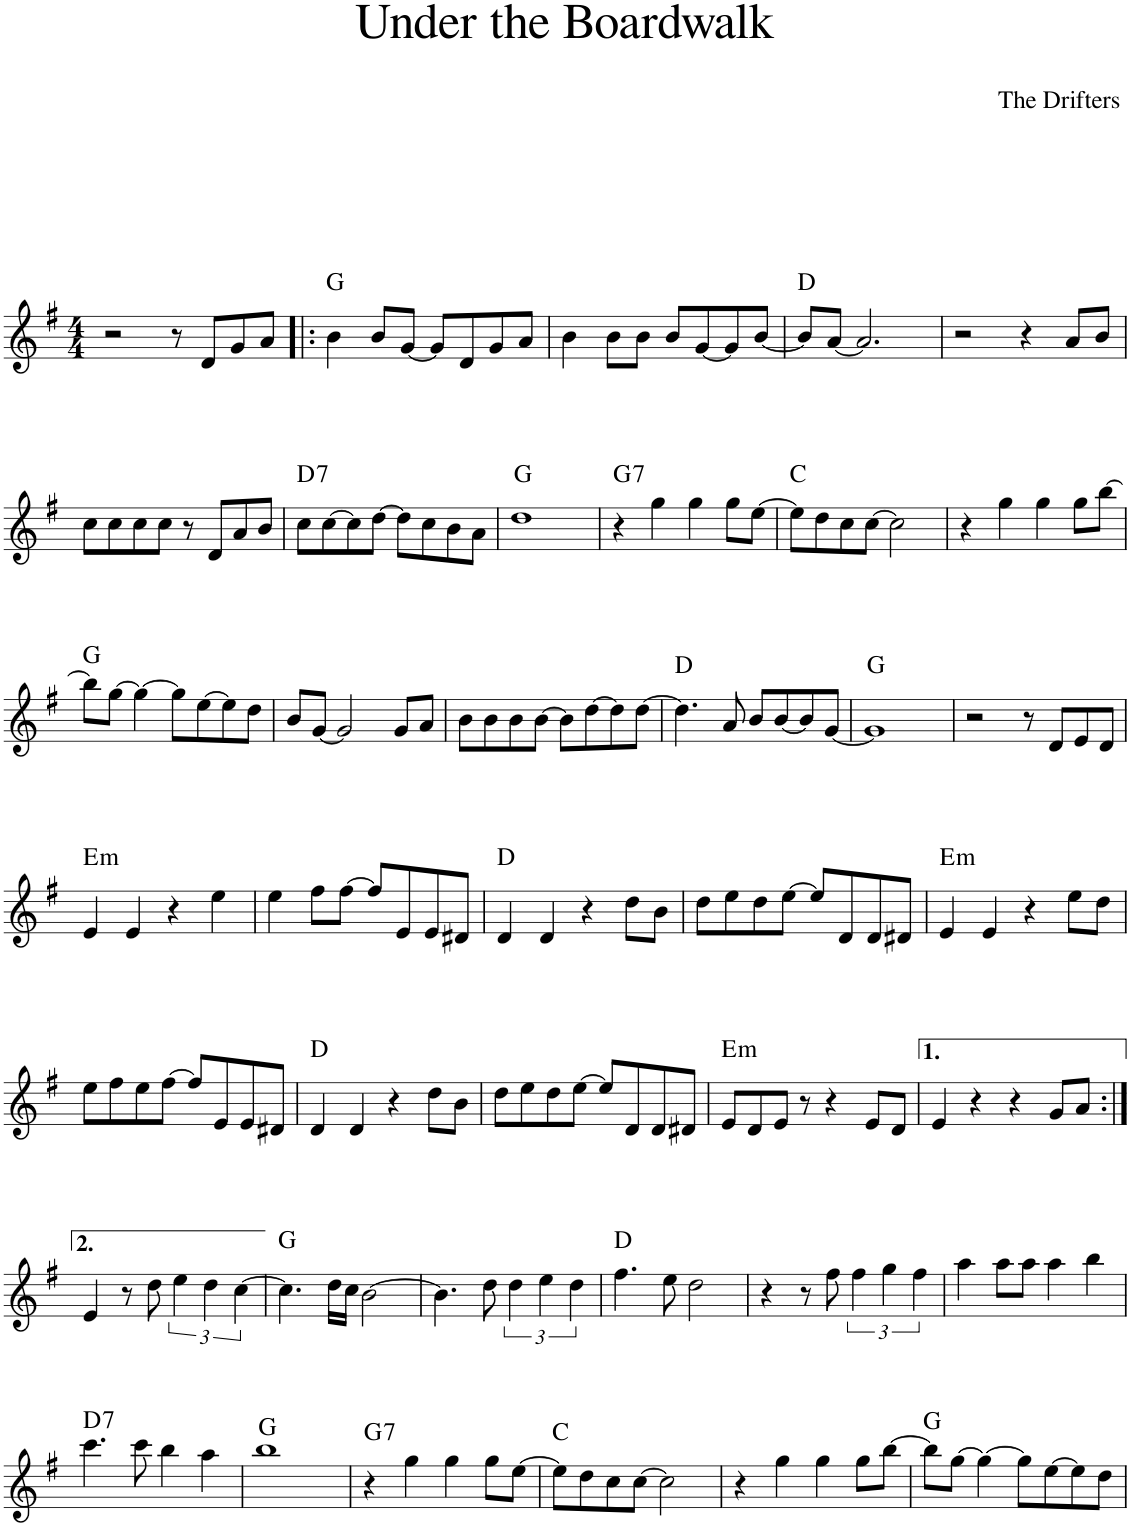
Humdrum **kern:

**kern	**harte
*part1	*part1
*staff1	*
*I"Piano	*
*I'Pno.	*
*clefG2	*
*k[f#]	*
*M4/4	*
=1	=1
2r	.
8r	.
8d/L	.
8g/	.
8a/J	.
=2!|:	=2!|:
4b\	G:maj
8b/L	.
[8g/J	.
8g/L]	.
8d/	.
8g/	.
8a/J	.
=3	=3
4b\	.
8b\L	.
8b\J	.
8b/L	.
[8g/	.
8g/]	.
[8b/J	.
=4	=4
8b/L]	D:maj
[8a/J	.
2.a/]	.
=5	=5
2r	.
4r	.
8a/L	.
8b/J	.
!!LO:LB:g=z
=6	=6
8cc\L	.
8cc\	.
8cc\	.
8cc\J	.
8r	.
8d/L	.
8a/	.
8b/J	.
=7	=7
!	!LO:H:kt=7
8cc\L	D:7
[8cc\	.
8cc\]	.
[8dd\J	.
8dd\L]	.
8cc\	.
8b\	.
8a\J	.
=8	=8
1dd	G:maj
=9	=9
!	!LO:H:kt=7
4r	G:7
4gg\	.
4gg\	.
8gg\L	.
[8ee\J	.
=10	=10
8ee\L]	C:maj
8dd\	.
8cc\	.
[8cc\J	.
2cc\]	.
=11	=11
4r	.
4gg\	.
4gg\	.
8gg\L	.
[8bb\J	.
!!LO:LB:g=z
=12	=12
8bb\L]	G:maj
[8gg\J	.
4gg\_	.
8gg\L]	.
[8ee\	.
8ee\]	.
8dd\J	.
=13	=13
8b/L	.
[8g/J	.
2g/]	.
8g/L	.
8a/J	.
=14	=14
8b\L	.
8b\	.
8b\	.
[8b\J	.
8b\L]	.
[8dd\	.
8dd\]	.
[8dd\J	.
=15	=15
4.dd\]	D:maj
8a/	.
8b/L	.
[8b/	.
8b/]	.
[8g/J	.
=16	=16
1g]	G:maj
=17	=17
2r	.
8r	.
8d/L	.
8e/	.
8d/J	.
!!LO:LB:g=z
=18	=18
!	!LO:H:kt=m
4e/	E:min
4e/	.
4r	.
4ee\	.
=19	=19
4ee\	.
8ff#\L	.
[8ff#\J	.
8ff#/L]	.
8e/	.
8e/	.
8d#X/J	.
=20	=20
4d/	D:maj
4d/	.
4r	.
8dd\L	.
8b\J	.
=21	=21
8dd\L	.
8ee\	.
8dd\	.
[8ee\J	.
8ee/L]	.
8d/	.
8d/	.
8d#X/J	.
=22	=22
!	!LO:H:kt=m
4e/	E:min
4e/	.
4r	.
8ee\L	.
8dd\J	.
!!LO:LB:g=z
=23	=23
8ee\L	.
8ff#\	.
8ee\	.
[8ff#\J	.
8ff#/L]	.
8e/	.
8e/	.
8d#X/J	.
=24	=24
4d/	D:maj
4d/	.
4r	.
8dd\L	.
8b\J	.
=25	=25
8dd\L	.
8ee\	.
8dd\	.
[8ee\J	.
8ee/L]	.
8d/	.
8d/	.
8d#X/J	.
=26	=26
!	!LO:H:kt=m
8e/L	E:min
8d/	.
8e/J	.
8r	.
4r	.
8e/L	.
8d/J	.
=27	=27
4e/	.
4r	.
4r	.
8g/L	.
8a/J	.
!!LO:LB:g=z
=28:|!	=28:|!
4e/	.
8r	.
8dd\	.
6ee\	.
6dd\	.
[6cc\	.
=29	=29
4.cc\]	G:maj
16dd\LL	.
16cc\JJ	.
[2b\	.
=30	=30
4.b\]	.
8dd\	.
6dd\	.
6ee\	.
6dd\	.
=31	=31
4.ff#\	D:maj
8ee\	.
2dd\	.
=32	=32
4r	.
8r	.
8ff#\	.
6ff#\	.
6gg\	.
6ff#\	.
=33	=33
4aa\	.
8aa\L	.
8aa\J	.
4aa\	.
4bb\	.
!!LO:LB:g=z
=34	=34
!	!LO:H:kt=7
4.ccc\	D:7
8ccc\	.
4bb\	.
4aa\	.
=35	=35
1bb	G:maj
=36	=36
!	!LO:H:kt=7
4r	G:7
4gg\	.
4gg\	.
8gg\L	.
[8ee\J	.
=37	=37
8ee\L]	C:maj
8dd\	.
8cc\	.
[8cc\J	.
2cc\]	.
=38	=38
4r	.
4gg\	.
4gg\	.
8gg\L	.
[8bb\J	.
=39	=39
8bb\L]	G:maj
[8gg\J	.
4gg\_	.
8gg\L]	.
[8ee\	.
8ee\]	.
8dd\J	.
=	=
*-	*-
